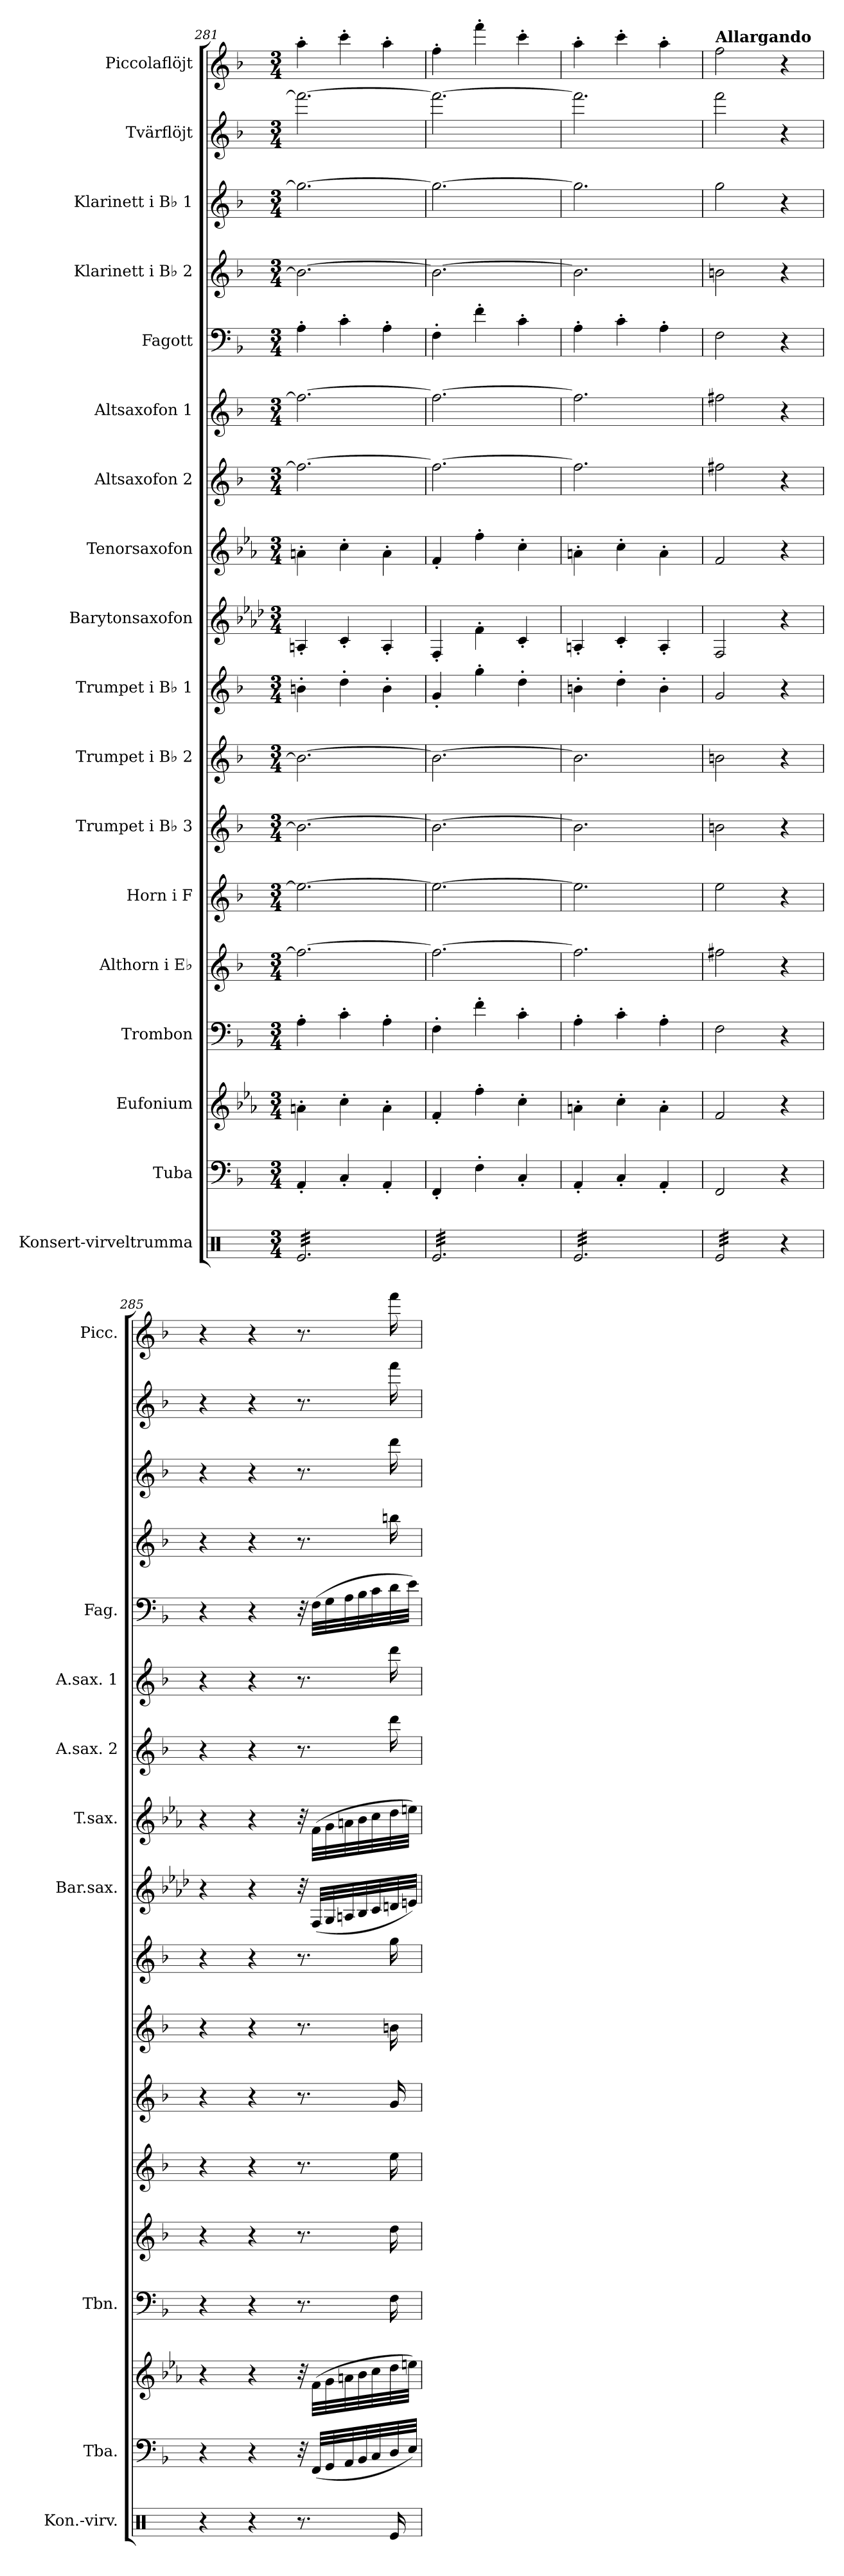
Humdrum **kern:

**kern	**kern	**kern	**kern	**kern	**kern	**kern	**kern	**kern	**kern	**kern	**kern	**kern	**kern	**kern	**kern	**kern	**kern
*part18	*part17	*part16	*part15	*part14	*part13	*part12	*part11	*part10	*part9	*part8	*part7	*part6	*part5	*part4	*part3	*part2	*part1
*staff18	*staff17	*staff16	*staff15	*staff14	*staff13	*staff12	*staff11	*staff10	*staff9	*staff8	*staff7	*staff6	*staff5	*staff4	*staff3	*staff2	*staff1
*I"Konsert-virveltrumma	*I"Tuba	*I"Eufonium	*I"Trombon	*I"Althorn i E♭	*I"Horn i F	*I"Trumpet i B♭ 3	*I"Trumpet i B♭ 2	*I"Trumpet i B♭ 1	*I"Barytonsaxofon	*I"Tenorsaxofon	*I"Altsaxofon 2	*I"Altsaxofon 1	*I"Fagott	*I"Klarinett i B♭ 2	*I"Klarinett i B♭ 1	*I"Tvärflöjt	*I"Piccolaflöjt
*I'Kon.-virv.	*I'Tba.	*	*I'Tbn.	*	*	*	*	*	*I'Bar.sax.	*I'T.sax.	*I'A.sax. 2	*I'A.sax. 1	*I'Fag.	*	*	*	*I'Picc.
*clefX	*clefF4	*clefG2	*clefF4	*clefG2	*clefG2	*clefG2	*clefG2	*clefG2	*clefG2	*clefG2	*clefG2	*clefG2	*clefF4	*clefG2	*clefG2	*clefG2	*clefG2
*	*	*ITrd8c14	*	*ITrd5c9	*ITrd4c7	*ITrd1c2	*ITrd1c2	*ITrd1c2	*ITrd12c21	*ITrd8c14	*ITrd5c9	*ITrd5c9	*	*ITrd1c2	*ITrd1c2	*	*ITrd-7c-12
*k[]	*k[b-]	*k[b-e-a-]	*k[b-]	*k[b-e-a-d-]	*k[b-e-]	*k[b-e-a-]	*k[b-e-a-]	*k[b-e-a-]	*k[b-e-a-d-]	*k[b-e-a-]	*k[b-e-a-d-]	*k[b-e-a-d-]	*k[b-]	*k[b-e-a-]	*k[b-e-a-]	*k[b-]	*k[b-]
*M3/4	*M3/4	*M3/4	*M3/4	*M3/4	*M3/4	*M3/4	*M3/4	*M3/4	*M3/4	*M3/4	*M3/4	*M3/4	*M3/4	*M3/4	*M3/4	*M3/4	*M3/4
=281	=281	=281	=281	=281	=281	=281	=281	=281	=281	=281	=281	=281	=281	=281	=281	=281	=281
*tremolo	*	*	*	*	*	*	*	*	*	*	*	*	*	*	*	*	*
32Re/LLL	4AA'/	4An'\	4A'\	2.a\_	2.a\_	2.a\_	2.a\_	4an'\	4AAn'/	4An'\	2.a\_	2.a\_	4A'\	2.a\_	2.ff\_	2.fff\_	4aaa'\
32Re/	.	.	.	.	.	.	.	.	.	.	.	.	.	.	.	.	.
32Re/	.	.	.	.	.	.	.	.	.	.	.	.	.	.	.	.	.
32Re/	.	.	.	.	.	.	.	.	.	.	.	.	.	.	.	.	.
32Re/	.	.	.	.	.	.	.	.	.	.	.	.	.	.	.	.	.
32Re/	.	.	.	.	.	.	.	.	.	.	.	.	.	.	.	.	.
32Re/	.	.	.	.	.	.	.	.	.	.	.	.	.	.	.	.	.
32Re/	.	.	.	.	.	.	.	.	.	.	.	.	.	.	.	.	.
32Re/	4C'/	4c'\	4c'\	.	.	.	.	4cc'\	4C'/	4c'\	.	.	4c'\	.	.	.	4cccc'\
32Re/	.	.	.	.	.	.	.	.	.	.	.	.	.	.	.	.	.
32Re/	.	.	.	.	.	.	.	.	.	.	.	.	.	.	.	.	.
32Re/	.	.	.	.	.	.	.	.	.	.	.	.	.	.	.	.	.
32Re/	.	.	.	.	.	.	.	.	.	.	.	.	.	.	.	.	.
32Re/	.	.	.	.	.	.	.	.	.	.	.	.	.	.	.	.	.
32Re/	.	.	.	.	.	.	.	.	.	.	.	.	.	.	.	.	.
32Re/	.	.	.	.	.	.	.	.	.	.	.	.	.	.	.	.	.
32Re/	4AA'/	4A'\	4A'\	.	.	.	.	4a'\	4AA'/	4A'\	.	.	4A'\	.	.	.	4aaa'\
32Re/	.	.	.	.	.	.	.	.	.	.	.	.	.	.	.	.	.
32Re/	.	.	.	.	.	.	.	.	.	.	.	.	.	.	.	.	.
32Re/	.	.	.	.	.	.	.	.	.	.	.	.	.	.	.	.	.
32Re/	.	.	.	.	.	.	.	.	.	.	.	.	.	.	.	.	.
32Re/	.	.	.	.	.	.	.	.	.	.	.	.	.	.	.	.	.
32Re/	.	.	.	.	.	.	.	.	.	.	.	.	.	.	.	.	.
32Re/JJJ	.	.	.	.	.	.	.	.	.	.	.	.	.	.	.	.	.
=282	=282	=282	=282	=282	=282	=282	=282	=282	=282	=282	=282	=282	=282	=282	=282	=282	=282
32Re/LLL	4FF'/	4F'/	4F'\	2.a\_	2.a\_	2.a\_	2.a\_	4f'/	4FF'/	4F'/	2.a\_	2.a\_	4F'\	2.a\_	2.ff\_	2.fff\_	4fff'\
32Re/	.	.	.	.	.	.	.	.	.	.	.	.	.	.	.	.	.
32Re/	.	.	.	.	.	.	.	.	.	.	.	.	.	.	.	.	.
32Re/	.	.	.	.	.	.	.	.	.	.	.	.	.	.	.	.	.
32Re/	.	.	.	.	.	.	.	.	.	.	.	.	.	.	.	.	.
32Re/	.	.	.	.	.	.	.	.	.	.	.	.	.	.	.	.	.
32Re/	.	.	.	.	.	.	.	.	.	.	.	.	.	.	.	.	.
32Re/	.	.	.	.	.	.	.	.	.	.	.	.	.	.	.	.	.
32Re/	4F'\	4f'\	4f'\	.	.	.	.	4ff'\	4F'\	4f'\	.	.	4f'\	.	.	.	4ffff'\
32Re/	.	.	.	.	.	.	.	.	.	.	.	.	.	.	.	.	.
32Re/	.	.	.	.	.	.	.	.	.	.	.	.	.	.	.	.	.
32Re/	.	.	.	.	.	.	.	.	.	.	.	.	.	.	.	.	.
32Re/	.	.	.	.	.	.	.	.	.	.	.	.	.	.	.	.	.
32Re/	.	.	.	.	.	.	.	.	.	.	.	.	.	.	.	.	.
32Re/	.	.	.	.	.	.	.	.	.	.	.	.	.	.	.	.	.
32Re/	.	.	.	.	.	.	.	.	.	.	.	.	.	.	.	.	.
32Re/	4C'/	4c'\	4c'\	.	.	.	.	4cc'\	4C'/	4c'\	.	.	4c'\	.	.	.	4cccc'\
32Re/	.	.	.	.	.	.	.	.	.	.	.	.	.	.	.	.	.
32Re/	.	.	.	.	.	.	.	.	.	.	.	.	.	.	.	.	.
32Re/	.	.	.	.	.	.	.	.	.	.	.	.	.	.	.	.	.
32Re/	.	.	.	.	.	.	.	.	.	.	.	.	.	.	.	.	.
32Re/	.	.	.	.	.	.	.	.	.	.	.	.	.	.	.	.	.
32Re/	.	.	.	.	.	.	.	.	.	.	.	.	.	.	.	.	.
32Re/JJJ	.	.	.	.	.	.	.	.	.	.	.	.	.	.	.	.	.
=283	=283	=283	=283	=283	=283	=283	=283	=283	=283	=283	=283	=283	=283	=283	=283	=283	=283
32Re/LLL	4AA'/	4An'\	4A'\	2.a\]	2.a\]	2.a\]	2.a\]	4an'\	4AAn'/	4An'\	2.a\]	2.a\]	4A'\	2.a\]	2.ff\]	2.fff\]	4aaa'\
32Re/	.	.	.	.	.	.	.	.	.	.	.	.	.	.	.	.	.
32Re/	.	.	.	.	.	.	.	.	.	.	.	.	.	.	.	.	.
32Re/	.	.	.	.	.	.	.	.	.	.	.	.	.	.	.	.	.
32Re/	.	.	.	.	.	.	.	.	.	.	.	.	.	.	.	.	.
32Re/	.	.	.	.	.	.	.	.	.	.	.	.	.	.	.	.	.
32Re/	.	.	.	.	.	.	.	.	.	.	.	.	.	.	.	.	.
32Re/	.	.	.	.	.	.	.	.	.	.	.	.	.	.	.	.	.
32Re/	4C'/	4c'\	4c'\	.	.	.	.	4cc'\	4C'/	4c'\	.	.	4c'\	.	.	.	4cccc'\
32Re/	.	.	.	.	.	.	.	.	.	.	.	.	.	.	.	.	.
32Re/	.	.	.	.	.	.	.	.	.	.	.	.	.	.	.	.	.
32Re/	.	.	.	.	.	.	.	.	.	.	.	.	.	.	.	.	.
32Re/	.	.	.	.	.	.	.	.	.	.	.	.	.	.	.	.	.
32Re/	.	.	.	.	.	.	.	.	.	.	.	.	.	.	.	.	.
32Re/	.	.	.	.	.	.	.	.	.	.	.	.	.	.	.	.	.
32Re/	.	.	.	.	.	.	.	.	.	.	.	.	.	.	.	.	.
32Re/	4AA'/	4A'\	4A'\	.	.	.	.	4a'\	4AA'/	4A'\	.	.	4A'\	.	.	.	4aaa'\
32Re/	.	.	.	.	.	.	.	.	.	.	.	.	.	.	.	.	.
32Re/	.	.	.	.	.	.	.	.	.	.	.	.	.	.	.	.	.
32Re/	.	.	.	.	.	.	.	.	.	.	.	.	.	.	.	.	.
32Re/	.	.	.	.	.	.	.	.	.	.	.	.	.	.	.	.	.
32Re/	.	.	.	.	.	.	.	.	.	.	.	.	.	.	.	.	.
32Re/	.	.	.	.	.	.	.	.	.	.	.	.	.	.	.	.	.
32Re/JJJ	.	.	.	.	.	.	.	.	.	.	.	.	.	.	.	.	.
=284	=284	=284	=284	=284	=284	=284	=284	=284	=284	=284	=284	=284	=284	=284	=284	=284	=284
!	!	!	!	!	!	!	!	!	!	!	!	!	!	!	!	!	!LO:TX:a:B:t=Allargando
32Re/LLL	2FF/	2F/	2F\	2an\	2a\	2an\	2an\	2f/	2FF/	2F/	2an\	2an\	2F\	2an\	2ff\	2fff\	2fff\
32Re/	.	.	.	.	.	.	.	.	.	.	.	.	.	.	.	.	.
32Re/	.	.	.	.	.	.	.	.	.	.	.	.	.	.	.	.	.
32Re/	.	.	.	.	.	.	.	.	.	.	.	.	.	.	.	.	.
32Re/	.	.	.	.	.	.	.	.	.	.	.	.	.	.	.	.	.
32Re/	.	.	.	.	.	.	.	.	.	.	.	.	.	.	.	.	.
32Re/	.	.	.	.	.	.	.	.	.	.	.	.	.	.	.	.	.
32Re/	.	.	.	.	.	.	.	.	.	.	.	.	.	.	.	.	.
32Re/	.	.	.	.	.	.	.	.	.	.	.	.	.	.	.	.	.
32Re/	.	.	.	.	.	.	.	.	.	.	.	.	.	.	.	.	.
32Re/	.	.	.	.	.	.	.	.	.	.	.	.	.	.	.	.	.
32Re/	.	.	.	.	.	.	.	.	.	.	.	.	.	.	.	.	.
32Re/	.	.	.	.	.	.	.	.	.	.	.	.	.	.	.	.	.
32Re/	.	.	.	.	.	.	.	.	.	.	.	.	.	.	.	.	.
32Re/	.	.	.	.	.	.	.	.	.	.	.	.	.	.	.	.	.
32Re/JJJ	.	.	.	.	.	.	.	.	.	.	.	.	.	.	.	.	.
*Xtremolo	*	*	*	*	*	*	*	*	*	*	*	*	*	*	*	*	*
4r	4r	4r	4r	4r	4r	4r	4r	4r	4r	4r	4r	4r	4r	4r	4r	4r	4r
=285	=285	=285	=285	=285	=285	=285	=285	=285	=285	=285	=285	=285	=285	=285	=285	=285	=285
4r	4r	4r	4r	4r	4r	4r	4r	4r	4r	4r	4r	4r	4r	4r	4r	4r	4r
4r	4r	4r	4r	4r	4r	4r	4r	4r	4r	4r	4r	4r	4r	4r	4r	4r	4r
8.r	32r	32r	8.r	8.r	8.r	8.r	8.r	8.r	32r	32r	8.r	8.r	32r	8.r	8.r	8.r	8.r
.	(<32FF/LLL	(>32F\LLL	.	.	.	.	.	.	(<32FF/LLL	(>32F\LLL	.	.	(>32F\LLL	.	.	.	.
.	32GG/	32G\	.	.	.	.	.	.	32GG/	32G\	.	.	32G\	.	.	.	.
.	32AA/	32An\	.	.	.	.	.	.	32AAn/	32An\	.	.	32A\	.	.	.	.
.	32BB-/	32B-\	.	.	.	.	.	.	32BB-/	32B-\	.	.	32B-\	.	.	.	.
.	32C/	32c\	.	.	.	.	.	.	32C/	32c\	.	.	32c\	.	.	.	.
16Re/	32D/	32d\	16F\	16f\	16a\	16f/	16an\	16ff\	32Dn/	32d\	16ff\	16ff\	32d\	16aan\	16ccc\	16fff\	16ffff\
.	32E/JJJ)	32en\JJJ)	.	.	.	.	.	.	32En/JJJ)	32en\JJJ)	.	.	32e\JJJ)	.	.	.	.
=	=	=	=	=	=	=	=	=	=	=	=	=	=	=	=	=	=
*-	*-	*-	*-	*-	*-	*-	*-	*-	*-	*-	*-	*-	*-	*-	*-	*-	*-
